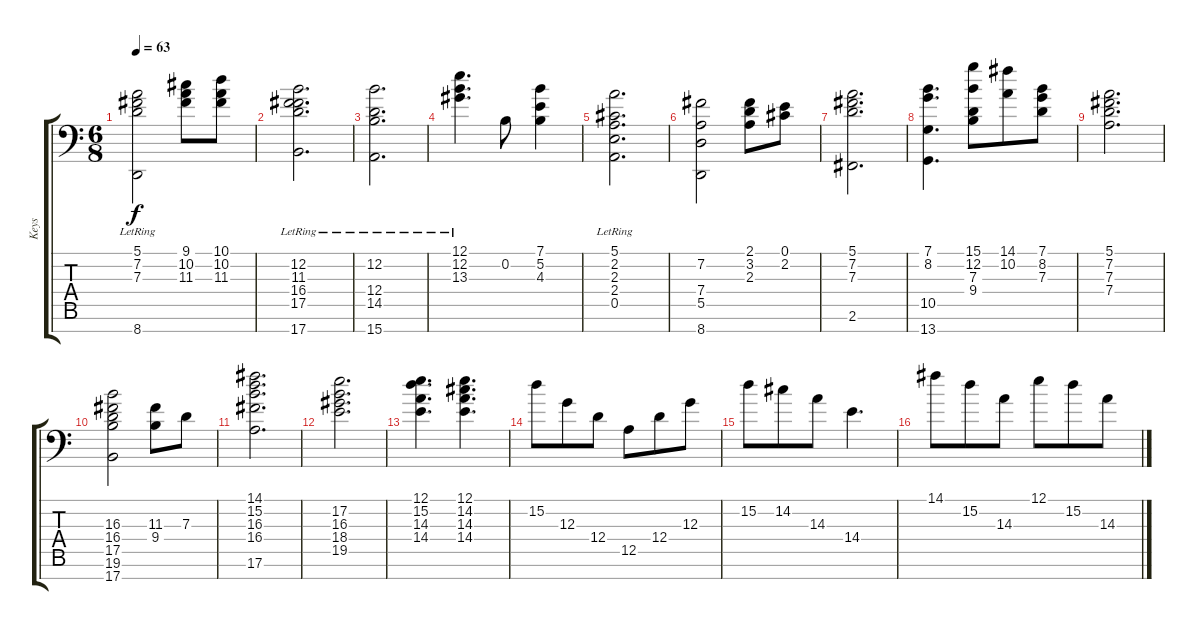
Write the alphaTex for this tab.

\track ("Keys" "Keys") {instrument acousticgrandpiano}
\staff {score tabs}
\tuning (E4 B3 G3 D3 A2 E2 Gb1) {hide}
\ts (6 8)
\tempo 63
\clef f4
\ks c
(5.1 7.2{lr} 7.3{lr} 8.7{lr}).2{dy f} (9.1 10.2 11.3).8 (10.1 10.2 11.3).8 |
(12.2{lr} 11.3 16.4{lr} 17.5{lr} 17.7{lr}).2{d} |
(12.2 12.4 14.5{lr} 15.7).2{d} |
(12.1{lr} 12.2 13.3).4{d} 0.2.8 (7.1 5.2 4.3).4 |
(5.1 2.2{lr} 2.3 2.4{lr} 0.5{lr}).2{d} |
(7.2 7.4 5.5 8.7).2 (2.1 3.2 2.3).8 (0.1 2.2).8 |
(5.1 7.2 7.3 2.6).2{d} |
(7.1 8.2 10.5 13.7).4{d} (15.1 12.2 7.3 9.4).8 (14.1 10.2).8 (7.1 8.2 7.3).8 |
(5.1 7.2 7.3 7.4).2{d} |
(16.3 16.4 17.5 19.6 17.7).2 (11.3 9.4).8 7.3.8 |
(14.1 15.2 16.3 16.4 17.6).2{d} |
(17.2 16.3 18.4 19.5).2{d} |
(12.1 15.2 14.3 14.4).4{d} (12.1 14.2 14.3 14.4).4{d} |
15.2.8 12.3.8 12.4.8 12.5.8 12.4.8 12.3.8 |
15.2.8 14.2.8 14.3.8 14.4.4{d} |
14.1.8 15.2.8 14.3.8 12.1.8 15.2.8 14.3.8
